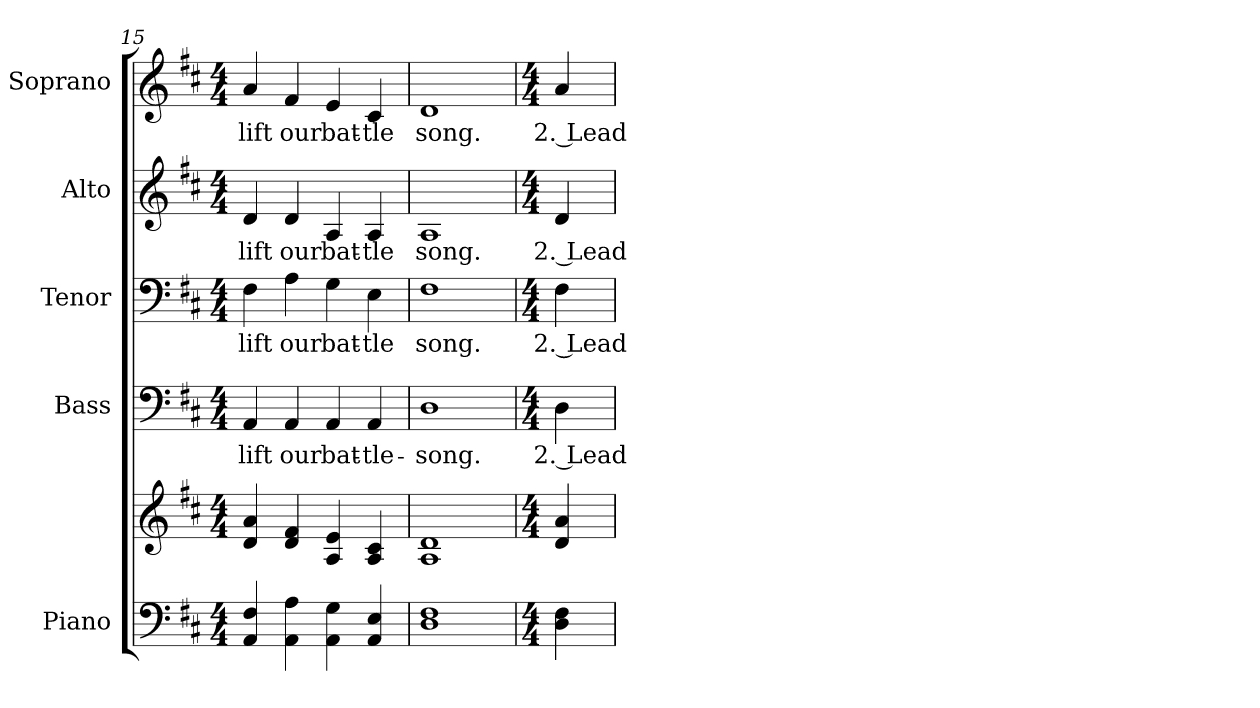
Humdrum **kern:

**kern	**kern	**kern	**text	**kern	**text	**kern	**text	**kern	**text
*part5	*part5	*part4	*part4	*part3	*part3	*part2	*part2	*part1	*part1
*staff6	*staff5	*staff4	*staff4	*staff3	*staff3	*staff2	*staff2	*staff1	*staff1
*I"Piano	*	*I"Bass	*	*I"Tenor	*	*I"Alto	*	*I"Soprano	*
*I'Pno.	*	*I'B.	*	*I'T.	*	*I'A.	*	*I'S.	*
!!LO:PB:g=z
*clefF4	*clefG2	*clefF4	*	*clefF4	*	*clefG2	*	*clefG2	*
*k[f#c#]	*k[f#c#]	*k[f#c#]	*	*k[f#c#]	*	*k[f#c#]	*	*k[f#c#]	*
*D:	*D:	*D:	*	*D:	*	*D:	*	*D:	*
*M4/4	*M4/4	*M4/4	*	*M4/4	*	*M4/4	*	*M4/4	*
=15	=15	=15	=15	=15	=15	=15	=15	=15	=15
!	!	!	!LO:LY:b:color=#000000	!	!	!	!	!	!
!	!	!	!	!	!LO:LY:b:color=#000000	!	!	!	!
!	!	!	!	!	!	!	!LO:LY:b:color=#000000	!	!
!	!	!	!	!	!	!	!	!	!LO:LY:b:color=#000000
4AAi/ 4F#i	4di/ 4ai	4AAi/	lift	4F#i\	lift	4di/	lift	4ai/	lift
!	!	!	!LO:LY:b:color=#000000	!	!	!	!	!	!
!	!	!	!	!	!LO:LY:b:color=#000000	!	!	!	!
!	!	!	!	!	!	!	!LO:LY:b:color=#000000	!	!
!	!	!	!	!	!	!	!	!	!LO:LY:b:color=#000000
4AAi\ 4Ai	4di/ 4f#i	4AAi/	our	4Ai\	our	4di/	our	4f#i/	our
!	!	!	!LO:LY:b:color=#000000	!	!	!	!	!	!
!	!	!	!	!	!LO:LY:b:color=#000000	!	!	!	!
!	!	!	!	!	!	!	!LO:LY:b:color=#000000	!	!
!	!	!	!	!	!	!	!	!	!LO:LY:b:color=#000000
4AAi\ 4Gi	4Ai/ 4ei	4AAi/	bat-	4Gi\	bat-	4Ai/	bat-	4ei/	bat-
!	!	!	!LO:LY:b:color=#000000	!	!	!	!	!	!
!	!	!	!	!	!LO:LY:b:color=#000000	!	!	!	!
!	!	!	!	!	!	!	!LO:LY:b:color=#000000	!	!
!	!	!	!	!	!	!	!	!	!LO:LY:b:color=#000000
4AAi/ 4Ei	4Ai/ 4c#i	4AAi/	-tle-	4Ei\	-tle	4Ai/	-tle	4c#i/	-tle
=16	=16	=16	=16	=16	=16	=16	=16	=16	=16
!	!	!	!LO:LY:b:color=#000000	!	!	!	!	!	!
!	!	!	!	!	!LO:LY:b:color=#000000	!	!	!	!
!	!	!	!	!	!	!	!LO:LY:b:color=#000000	!	!
!	!	!	!	!	!	!	!	!	!LO:LY:b:color=#000000
1Di 1F#i	1Ai 1di	1Di	-song.	1F#i	song.	1Ai	song.	1di	song.
!!LO:PB:g=z
=17	=17	=17	=17	=17	=17	=17	=17	=17	=17
*M4/4	*M4/4	*M4/4	*	*M4/4	*	*M4/4	*	*M4/4	*
!	!	!	!LO:LY:b:color=#000000	!	!	!	!	!	!
!	!	!	!	!	!LO:LY:b:color=#000000	!	!	!	!
!	!	!	!	!	!	!	!LO:LY:b:color=#000000	!	!
!	!	!	!	!	!	!	!	!	!LO:LY:b:color=#000000
4Di\ 4F#i	4di/ 4ai	4Di\	2. Lead	4F#i\	2. Lead	4di/	2. Lead	4ai/	2. Lead
=	=	=	=	=	=	=	=	=	=
*-	*-	*-	*-	*-	*-	*-	*-	*-	*-
